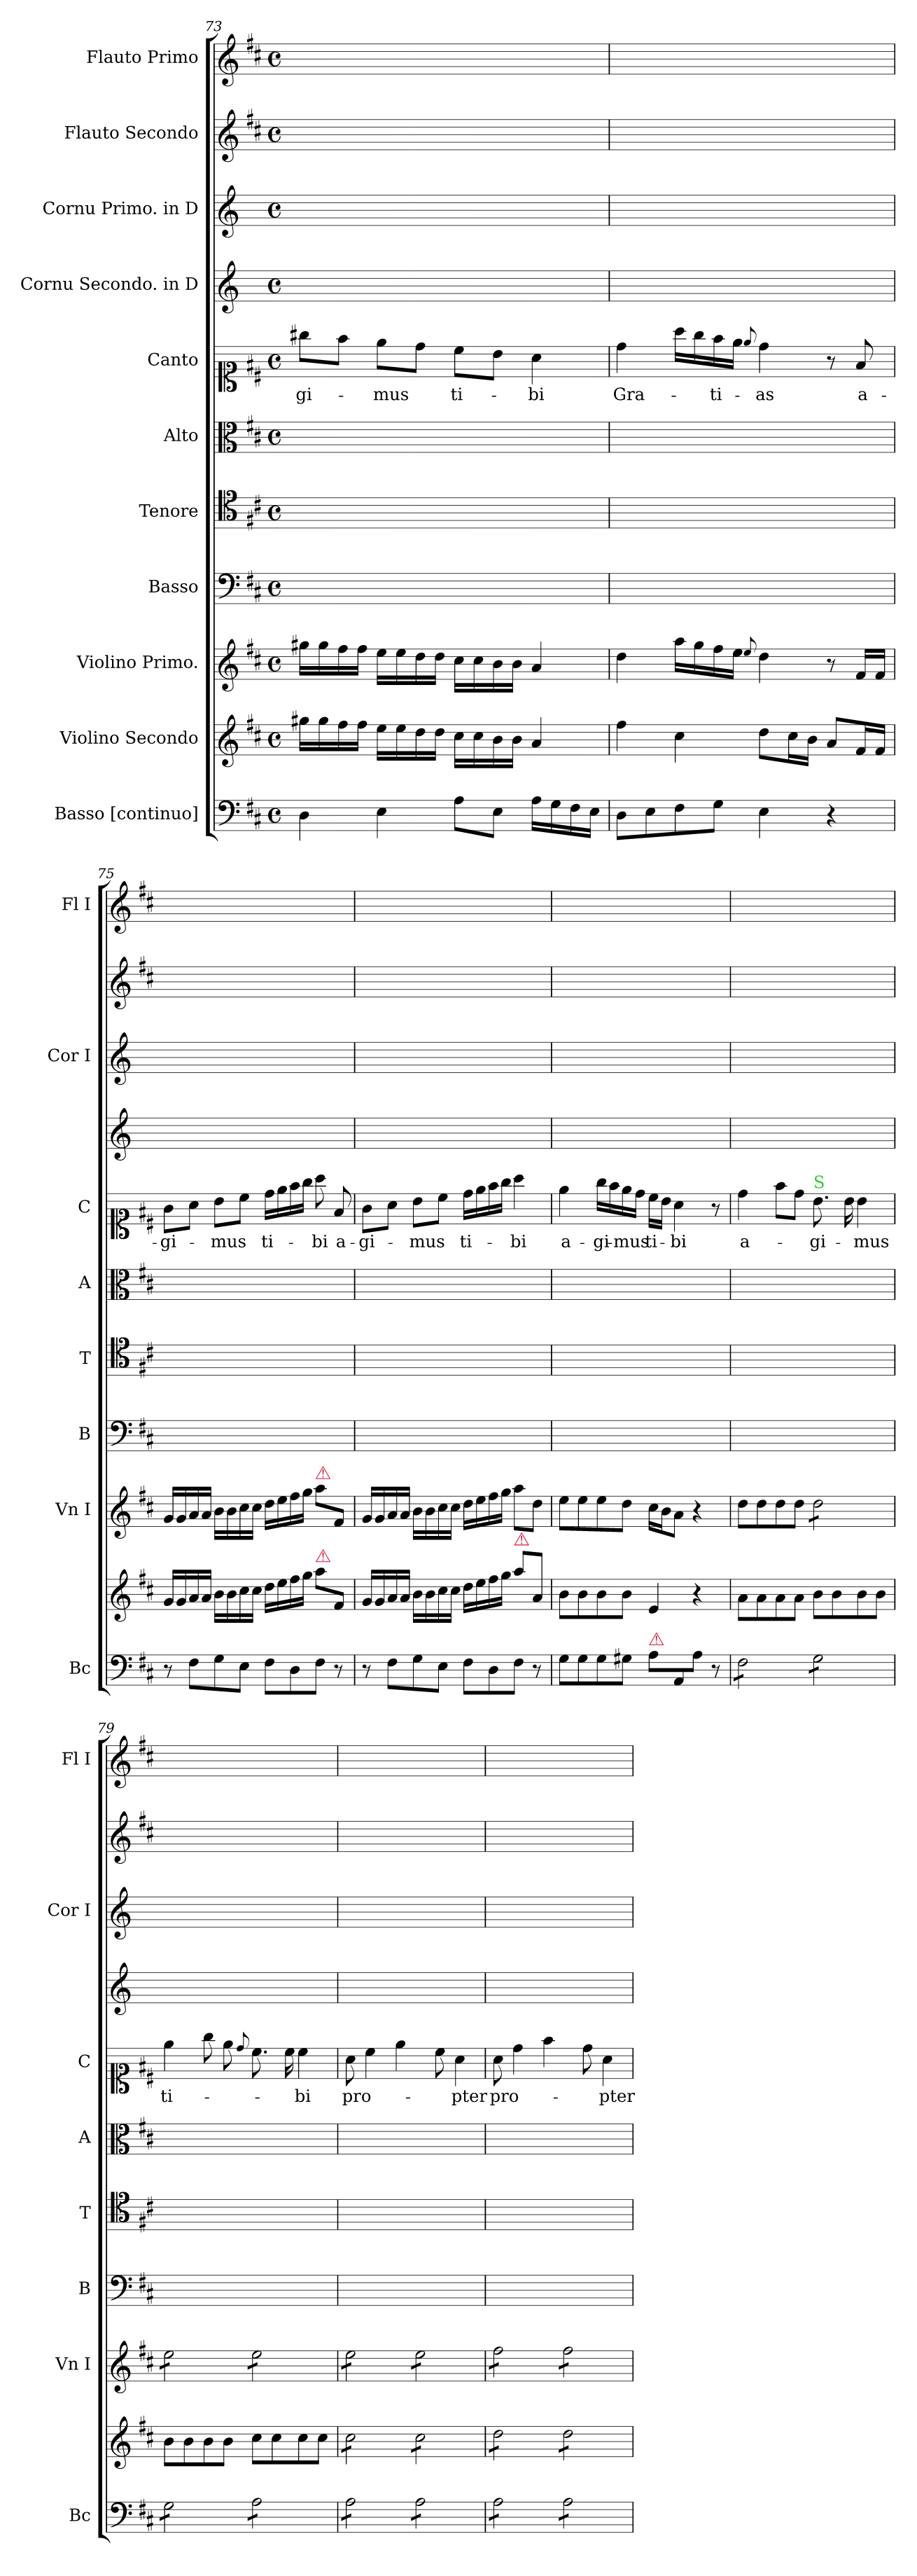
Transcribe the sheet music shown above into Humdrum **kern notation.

**kern	**kern	**dynam	**kern	**kern	**kern	**kern	**kern	**text	**kern	**kern	**kern	**kern
*part11	*part10	*part10	*part9	*part8	*part7	*part6	*part5	*part5	*part4	*part3	*part2	*part1
*staff11	*staff10	*staff10	*staff9	*staff8	*staff7	*staff6	*staff5	*staff5	*staff4	*staff3	*staff2	*staff1
*I"Basso [continuo]	*I"Violino Secondo	*	*I"Violino Primo.	*I"Basso	*I"Tenore	*I"Alto	*I"Canto	*	*I"Cornu Secondo. in D	*I"Cornu Primo. in D	*I"Flauto Secondo	*I"Flauto Primo
*I'Bc	*	*	*I'Vn I	*I'B	*I'T	*I'A	*I'C	*	*	*I'Cor I	*	*I'Fl I
*clefF4	*clefG2	*	*clefG2	*clefF4	*clefC4	*clefC3	*clefC1	*	*clefG2	*clefG2	*clefG2	*clefG2
*	*	*	*	*	*	*	*	*	*ITrd-1c-2	*ITrd-1c-2	*	*
*k[f#c#]	*k[f#c#]	*	*k[f#c#]	*k[f#c#]	*k[f#c#]	*k[f#c#]	*k[f#c#]	*	*k[f#c#]	*k[f#c#]	*k[f#c#]	*k[f#c#]
*M4/4	*M4/4	*	*M4/4	*M4/4	*M4/4	*M4/4	*M4/4	*	*M4/4	*M4/4	*M4/4	*M4/4
*met(c)	*met(c)	*	*met(c)	*met(c)	*met(c)	*met(c)	*met(c)	*	*met(c)	*met(c)	*met(c)	*met(c)
=73	=73	=73	=73	=73	=73	=73	=73	=73	=73	=73	=73	=73
4D\	16gg#X\LL	.	16gg#X\LL	1ryy	1ryy	1ryy	8gg#X\L	-gi-	1ryy	1ryy	1ryy	1ryy
.	16gg#\	.	16gg#\	.	.	.	.	.	.	.	.	.
.	16ff#\	.	16ff#\	.	.	.	8ff#\J	.	.	.	.	.
.	16ff#\JJ	.	16ff#\JJ	.	.	.	.	.	.	.	.	.
4E\	16ee\LL	.	16ee\LL	.	.	.	8ee\L	-mus	.	.	.	.
.	16ee\	.	16ee\	.	.	.	.	.	.	.	.	.
.	16dd\	.	16dd\	.	.	.	8dd\J	.	.	.	.	.
.	16dd\JJ	.	16dd\JJ	.	.	.	.	.	.	.	.	.
8A\L	16cc#\LL	.	16cc#\LL	.	.	.	8cc#\L	ti-	.	.	.	.
.	16cc#\	.	16cc#\	.	.	.	.	.	.	.	.	.
8E\J	16b\	.	16b\	.	.	.	8b\J	.	.	.	.	.
.	16b\JJ	.	16b\JJ	.	.	.	.	.	.	.	.	.
16A\LL	4a/	.	4a/	.	.	.	4a\	-bi	.	.	.	.
16G\	.	.	.	.	.	.	.	.	.	.	.	.
16F#\	.	.	.	.	.	.	.	.	.	.	.	.
16E\JJ	.	.	.	.	.	.	.	.	.	.	.	.
=74	=74	=74	=74	=74	=74	=74	=74	=74	=74	=74	=74	=74
8D\L	4ff#\	.	4dd\	1ryy	1ryy	1ryy	4dd\	Gra-	1ryy	1ryy	1ryy	1ryy
8E\	.	.	.	.	.	.	.	.	.	.	.	.
8F#\	4cc#\	.	16aa\LL	.	.	.	16aa\LL	.	.	.	.	.
.	.	.	16gg\	.	.	.	16gg\	.	.	.	.	.
8G\J	.	.	16ff#\	.	.	.	16ff#\	-ti-	.	.	.	.
.	.	.	16ee\JJ	.	.	.	16ee\JJ	.	.	.	.	.
.	.	.	8qqee/	.	.	.	8qqee/	.	.	.	.	.
4E\	8dd\L	.	4dd\	.	.	.	4dd\	-as	.	.	.	.
.	16cc#\L	.	.	.	.	.	.	.	.	.	.	.
.	16b\JJ	.	.	.	.	.	.	.	.	.	.	.
4r	8a/L	.	8r	.	.	.	8r	.	.	.	.	.
.	16f#/L	.	16f#/LL	.	.	.	8f#/	a-	.	.	.	.
.	16f#/JJ	.	16f#/JJ	.	.	.	.	.	.	.	.	.
=75	=75	=75	=75	=75	=75	=75	=75	=75	=75	=75	=75	=75
8r	16g/LL	.	16g/LL	1ryy	1ryy	1ryy	8g\L	-gi-	1ryy	1ryy	1ryy	1ryy
.	16g/	.	16g/	.	.	.	.	.	.	.	.	.
8F#\L	16a/	.	16a/	.	.	.	8a\J	.	.	.	.	.
.	16a/JJ	.	16a/JJ	.	.	.	.	.	.	.	.	.
8G\	16b\LL	.	16b\LL	.	.	.	8b\L	-mus	.	.	.	.
.	16b\	.	16b\	.	.	.	.	.	.	.	.	.
8E\J	16cc#\	.	16cc#\	.	.	.	8cc#\J	.	.	.	.	.
.	16cc#\JJ	.	16cc#\JJ	.	.	.	.	.	.	.	.	.
8F#\L	16dd\LL	.	16dd\LL	.	.	.	16dd\LL	ti-	.	.	.	.
.	16ee\	.	16ee\	.	.	.	16ee\	.	.	.	.	.
8D\	16ff#\	.	16ff#\	.	.	.	16ff#\	.	.	.	.	.
.	16gg\JJ	.	16gg\JJ	.	.	.	16gg\JJ	.	.	.	.	.
!	!	!	!LO:TX:a:color=crimson:t=⚠	!	!	!	!	!	!	!	!	!
!	!LO:TX:a:color=crimson:t=⚠	!	!	!	!	!	!	!	!	!	!	!
8F#\J	8aa\L	.	8aa\L	.	.	.	8aa\	-bi	.	.	.	.
8r	8f#/J	.	8f#/J	.	.	.	8f#/	a-	.	.	.	.
=76	=76	=76	=76	=76	=76	=76	=76	=76	=76	=76	=76	=76
8r	16g/LL	.	16g/LL	1ryy	1ryy	1ryy	8g\L	-gi-	1ryy	1ryy	1ryy	1ryy
.	16g/	.	16g/	.	.	.	.	.	.	.	.	.
8F#\L	16a/	.	16a/	.	.	.	8a\J	.	.	.	.	.
.	16a/JJ	.	16a/JJ	.	.	.	.	.	.	.	.	.
8G\	16b\LL	.	16b\LL	.	.	.	8b\L	-mus	.	.	.	.
.	16b\	.	16b\	.	.	.	.	.	.	.	.	.
8E\J	16cc#\	.	16cc#\	.	.	.	8cc#\J	.	.	.	.	.
.	16cc#\JJ	.	16cc#\JJ	.	.	.	.	.	.	.	.	.
8F#\L	16dd\LL	.	16dd\LL	.	.	.	16dd\LL	ti-	.	.	.	.
.	16ee\	.	16ee\	.	.	.	16ee\	.	.	.	.	.
8D\	16ff#\	.	16ff#\	.	.	.	16ff#\	.	.	.	.	.
.	16gg\JJ	.	16gg\JJ	.	.	.	16gg\JJ	.	.	.	.	.
!	!LO:TX:a:color=crimson:t=⚠	!	!	!	!	!	!	!	!	!	!	!
8F#\J	8aa\L	.	8aa\L	.	.	.	4aa\	-bi	.	.	.	.
8r	8a/J	.	8dd\J	.	.	.	.	.	.	.	.	.
=77	=77	=77	=77	=77	=77	=77	=77	=77	=77	=77	=77	=77
8G\L	8b\L	.	8ee\L	1ryy	1ryy	1ryy	4ee\	a-	1ryy	1ryy	1ryy	1ryy
8G\	8b\	.	8ee\	.	.	.	.	.	.	.	.	.
8G\	8b\	.	8ee\	.	.	.	16gg\LL	-gi-	.	.	.	.
.	.	.	.	.	.	.	16ff#\	.	.	.	.	.
8G#X\J	8b\J	.	8dd\J	.	.	.	16ee\	-mus	.	.	.	.
.	.	.	.	.	.	.	16dd\JJ	.	.	.	.	.
!LO:TX:a:color=crimson:t=⚠	!	!	!	!	!	!	!	!	!	!	!	!
8A\L	4e/	.	16cc#\LL	.	.	.	16cc#\LL	ti-	.	.	.	.
.	.	.	16b\J	.	.	.	16b\JJ	.	.	.	.	.
8AA/	.	.	8a\J	.	.	.	4a\	-bi	.	.	.	.
8A\J	4r	.	4r	.	.	.	.	.	.	.	.	.
8r	.	.	.	.	.	.	8r	.	.	.	.	.
=78	=78	=78	=78	=78	=78	=78	=78	=78	=78	=78	=78	=78
*tremolo	*	*	*	*	*	*	*	*	*	*	*	*
8F#\L	8a\L	.	8dd\L	1ryy	1ryy	1ryy	4dd\	a-	1ryy	1ryy	1ryy	1ryy
8F#\	8a\	pia	8dd\	.	.	.	.	.	.	.	.	.
8F#\	8a\	.	8dd\	.	.	.	8ff#\L	.	.	.	.	.
8F#\J	8a\J	.	8dd\J	.	.	.	8dd\J	.	.	.	.	.
!	!	!	!	!	!	!	!LO:TX:a:color=limegreen:t=S	!	!	!	!	!
*	*	*	*tremolo	*	*	*	*	*	*	*	*	*
8G\L	8b\L	.	8dd\L	.	.	.	8.b\	-gi-	.	.	.	.
8G\	8b\	.	8dd\	.	.	.	.	.	.	.	.	.
.	.	.	.	.	.	.	16b\	.	.	.	.	.
8G\	8b\	.	8dd\	.	.	.	4b\	-mus	.	.	.	.
8G\J	8b\J	.	8dd\J	.	.	.	.	.	.	.	.	.
=79	=79	=79	=79	=79	=79	=79	=79	=79	=79	=79	=79	=79
8G\L	8b\L	.	8ee\L	1ryy	1ryy	1ryy	4ee\	ti-	1ryy	1ryy	1ryy	1ryy
8G\	8b\	.	8ee\	.	.	.	.	.	.	.	.	.
8G\	8b\	.	8ee\	.	.	.	8gg\	.	.	.	.	.
8G\J	8b\J	.	8ee\J	.	.	.	8ee\	.	.	.	.	.
.	.	.	.	.	.	.	8qqdd/	.	.	.	.	.
8A\L	8cc#\L	.	8ee\L	.	.	.	8.cc#\	.	.	.	.	.
8A\	8cc#\	.	8ee\	.	.	.	.	.	.	.	.	.
.	.	.	.	.	.	.	16cc#\	.	.	.	.	.
8A\	8cc#\	.	8ee\	.	.	.	4cc#\	-bi	.	.	.	.
8A\J	8cc#\J	.	8ee\J	.	.	.	.	.	.	.	.	.
=80	=80	=80	=80	=80	=80	=80	=80	=80	=80	=80	=80	=80
*	*tremolo	*	*	*	*	*	*	*	*	*	*	*
8A\L	8cc#\L	.	8ee\L	1ryy	1ryy	1ryy	8a\	pro-	1ryy	1ryy	1ryy	1ryy
8A\	8cc#\	.	8ee\	.	.	.	4cc#\	.	.	.	.	.
8A\	8cc#\	.	8ee\	.	.	.	.	.	.	.	.	.
8A\J	8cc#\J	.	8ee\J	.	.	.	4ee\	.	.	.	.	.
8A\L	8cc#\L	.	8ee\L	.	.	.	.	.	.	.	.	.
8A\	8cc#\	.	8ee\	.	.	.	8cc#\	.	.	.	.	.
8A\	8cc#\	.	8ee\	.	.	.	4a\	-pter	.	.	.	.
8A\J	8cc#\J	.	8ee\J	.	.	.	.	.	.	.	.	.
=81	=81	=81	=81	=81	=81	=81	=81	=81	=81	=81	=81	=81
!	!	!	!	!	!	!	!	!LO:LY:i	!	!	!	!
8A\L	8dd\L	.	8ff#\L	1ryy	1ryy	1ryy	8a\	pro-	1ryy	1ryy	1ryy	1ryy
8A\	8dd\	.	8ff#\	.	.	.	4dd\	.	.	.	.	.
8A\	8dd\	.	8ff#\	.	.	.	.	.	.	.	.	.
8A\J	8dd\J	.	8ff#\J	.	.	.	4ff#\	.	.	.	.	.
8A\L	8dd\L	.	8ff#\L	.	.	.	.	.	.	.	.	.
8A\	8dd\	.	8ff#\	.	.	.	8dd\	.	.	.	.	.
!	!	!	!	!	!	!	!	!LO:LY:i	!	!	!	!
8A\	8dd\	.	8ff#\	.	.	.	4a\	-pter	.	.	.	.
8A\J	8dd\J	.	8ff#\J	.	.	.	.	.	.	.	.	.
*	*	*	*Xtremolo	*	*	*	*	*	*	*	*	*
*	*Xtremolo	*	*	*	*	*	*	*	*	*	*	*
*Xtremolo	*	*	*	*	*	*	*	*	*	*	*	*
=	=	=	=	=	=	=	=	=	=	=	=	=
*-	*-	*-	*-	*-	*-	*-	*-	*-	*-	*-	*-	*-
